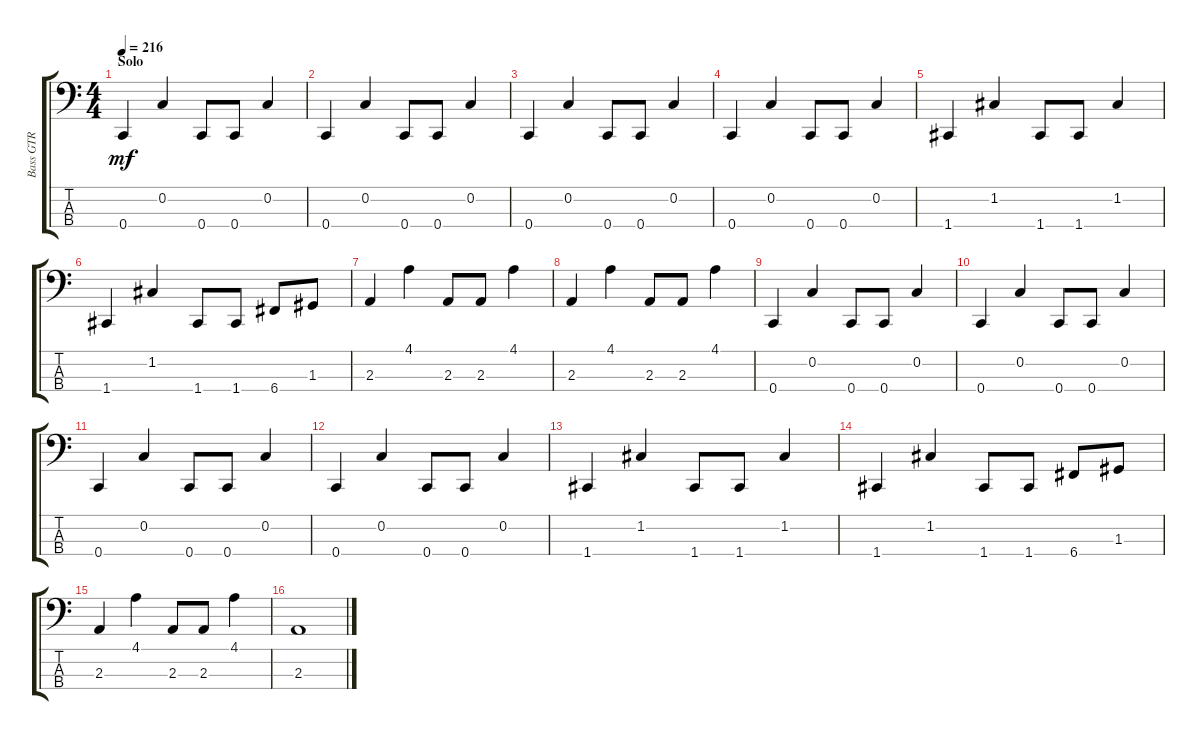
\track ("Bass GTR" "Bass GTR") {instrument electricbassfinger}
\staff {score tabs}
\tuning (F2 C2 G1 C1) {hide}
\ts (4 4)
\section ("" "Solo")
\tempo 216
\clef f4
\ks aminor
0.4.4{dy mf} 0.2.4 0.4.8 0.4.8 0.2.4 |
0.4.4 0.2.4 0.4.8 0.4.8 0.2.4 |
0.4.4 0.2.4 0.4.8 0.4.8 0.2.4 |
0.4.4 0.2.4 0.4.8 0.4.8 0.2.4 |
1.4.4 1.2.4 1.4.8 1.4.8 1.2.4 |
1.4.4 1.2.4 1.4.8 1.4.8 6.4.8 1.3.8 |
2.3.4 4.1.4 2.3.8 2.3.8 4.1.4 |
2.3.4 4.1.4 2.3.8 2.3.8 4.1.4 |
0.4.4 0.2.4 0.4.8 0.4.8 0.2.4 |
0.4.4 0.2.4 0.4.8 0.4.8 0.2.4 |
0.4.4 0.2.4 0.4.8 0.4.8 0.2.4 |
0.4.4 0.2.4 0.4.8 0.4.8 0.2.4 |
1.4.4 1.2.4 1.4.8 1.4.8 1.2.4 |
1.4.4 1.2.4 1.4.8 1.4.8 6.4.8 1.3.8 |
2.3.4 4.1.4 2.3.8 2.3.8 4.1.4 |
2.3.1
